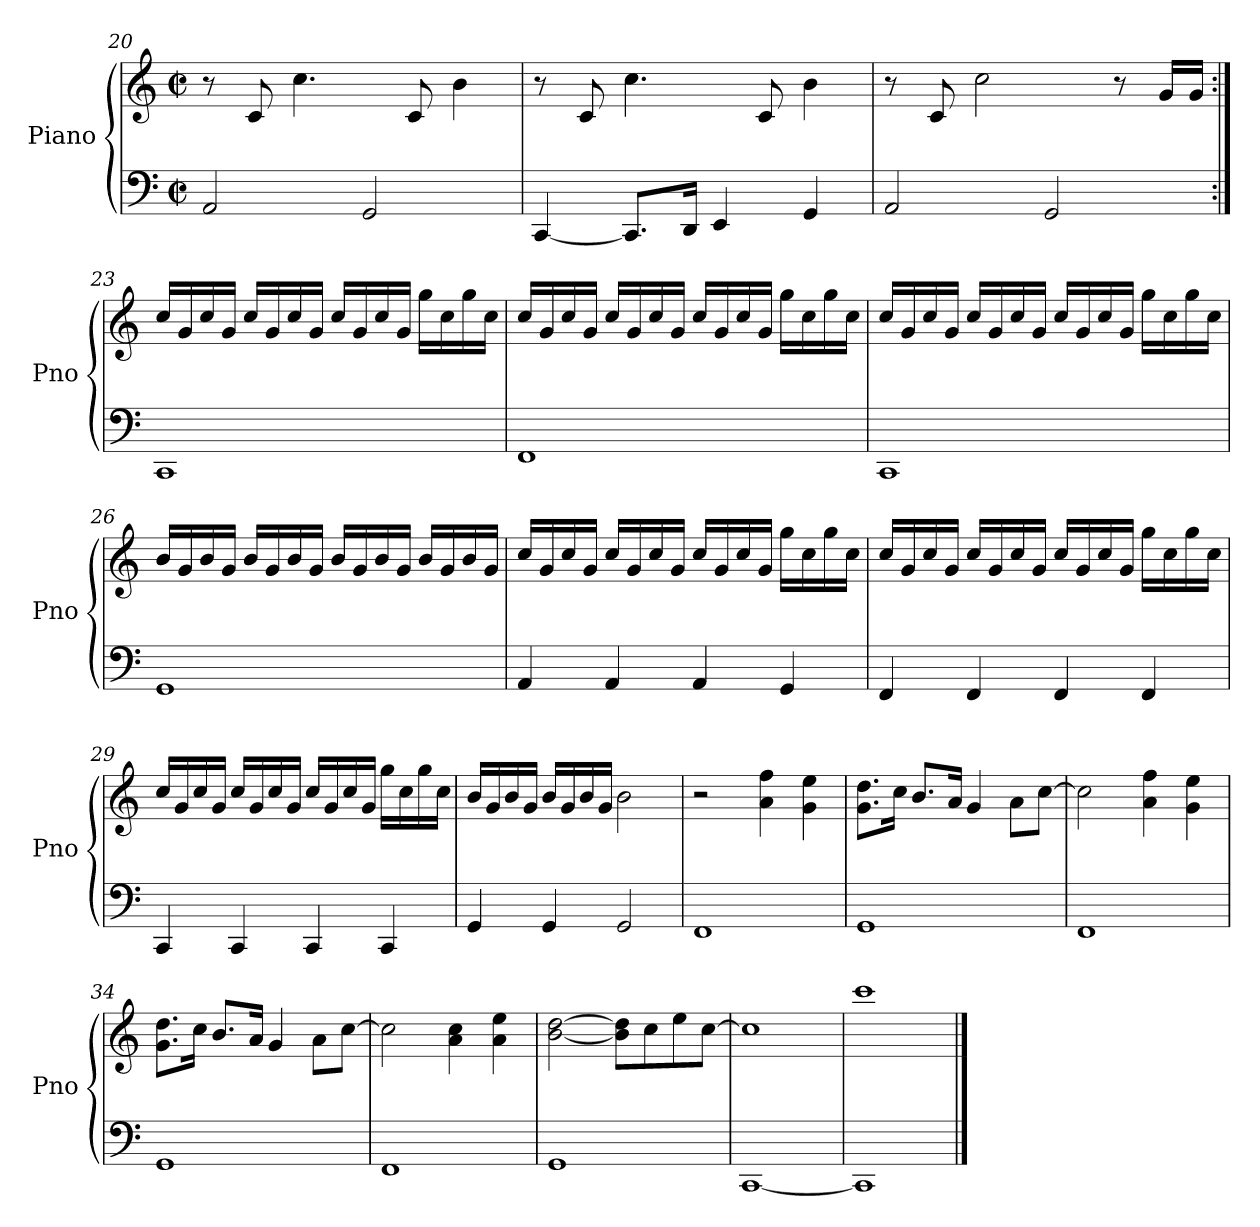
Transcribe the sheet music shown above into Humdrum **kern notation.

**kern	**kern
*part1	*part1
*staff2	*staff1
*I"Piano	*
*I'Pno	*
*clefF4	*clefG2
*k[]	*k[]
*M2/2	*M2/2
*met(c|)	*met(c|)
=20	=20
2AA/	8r
.	8c/
.	4.cc\
2GG/	.
.	8c/
.	4b\
!!LO:LB:g=z
=21	=21
[4CC/	8r
.	8c/
8.CC/L]	4.cc\
16DD/Jk	.
4EE/	.
.	8c/
4GG/	4b\
=22	=22
2AA/	8r
.	8c/
.	2cc\
2GG/	.
.	8r
.	16g/LL
.	16g/JJ
=23:|!	=23:|!
1CC	16cc/LL
.	16g/
.	16cc/
.	16g/JJ
.	16cc/LL
.	16g/
.	16cc/
.	16g/JJ
.	16cc/LL
.	16g/
.	16cc/
.	16g/JJ
.	16gg\LL
.	16cc\
.	16gg\
.	16cc\JJ
!!LO:PB:g=z
=24	=24
1FF	16cc/LL
.	16g/
.	16cc/
.	16g/JJ
.	16cc/LL
.	16g/
.	16cc/
.	16g/JJ
.	16cc/LL
.	16g/
.	16cc/
.	16g/JJ
.	16gg\LL
.	16cc\
.	16gg\
.	16cc\JJ
=25	=25
1CC	16cc/LL
.	16g/
.	16cc/
.	16g/JJ
.	16cc/LL
.	16g/
.	16cc/
.	16g/JJ
.	16cc/LL
.	16g/
.	16cc/
.	16g/JJ
.	16gg\LL
.	16cc\
.	16gg\
.	16cc\JJ
!!LO:LB:g=z
=26	=26
1GG	16b/LL
.	16g/
.	16b/
.	16g/JJ
.	16b/LL
.	16g/
.	16b/
.	16g/JJ
.	16b/LL
.	16g/
.	16b/
.	16g/JJ
.	16b/LL
.	16g/
.	16b/
.	16g/JJ
=27	=27
4AA/	16cc/LL
.	16g/
.	16cc/
.	16g/JJ
4AA/	16cc/LL
.	16g/
.	16cc/
.	16g/JJ
4AA/	16cc/LL
.	16g/
.	16cc/
.	16g/JJ
4GG/	16gg\LL
.	16cc\
.	16gg\
.	16cc\JJ
!!LO:LB:g=z
=28	=28
4FF/	16cc/LL
.	16g/
.	16cc/
.	16g/JJ
4FF/	16cc/LL
.	16g/
.	16cc/
.	16g/JJ
4FF/	16cc/LL
.	16g/
.	16cc/
.	16g/JJ
4FF/	16gg\LL
.	16cc\
.	16gg\
.	16cc\JJ
=29	=29
4CC/	16cc/LL
.	16g/
.	16cc/
.	16g/JJ
4CC/	16cc/LL
.	16g/
.	16cc/
.	16g/JJ
4CC/	16cc/LL
.	16g/
.	16cc/
.	16g/JJ
4CC/	16gg\LL
.	16cc\
.	16gg\
.	16cc\JJ
=30	=30
4GG/	16b/LL
.	16g/
.	16b/
.	16g/JJ
4GG/	16b/LL
.	16g/
.	16b/
.	16g/JJ
2GG/	2b\
!!LO:LB:g=z
=31	=31
1FF	2r
.	4a\ 4ff\
.	4g\ 4ee\
=32	=32
1GG	8.g\ 8.dd\L
.	16cc\Jk
.	8.b/L
.	16a/Jk
.	4g/
.	8a\L
.	[8cc\J
=33	=33
1FF	2cc\]
.	4a\ 4ff\
.	4g\ 4ee\
=34	=34
1GG	8.g\ 8.dd\L
.	16cc\Jk
.	8.b/L
.	16a/Jk
.	4g/
.	8a\L
.	[8cc\J
!!LO:LB:g=z
=35	=35
1FF	2cc\]
.	4a\ 4cc\
.	4a\ 4ee\
=36	=36
1GG	[2b\ [2dd\
.	8b\] 8dd\]L
.	8cc\
.	8ee\
.	[8cc\J
=37	=37
[1CC	1cc]
=38	=38
1CC]	1ccc
==	==
*-	*-
